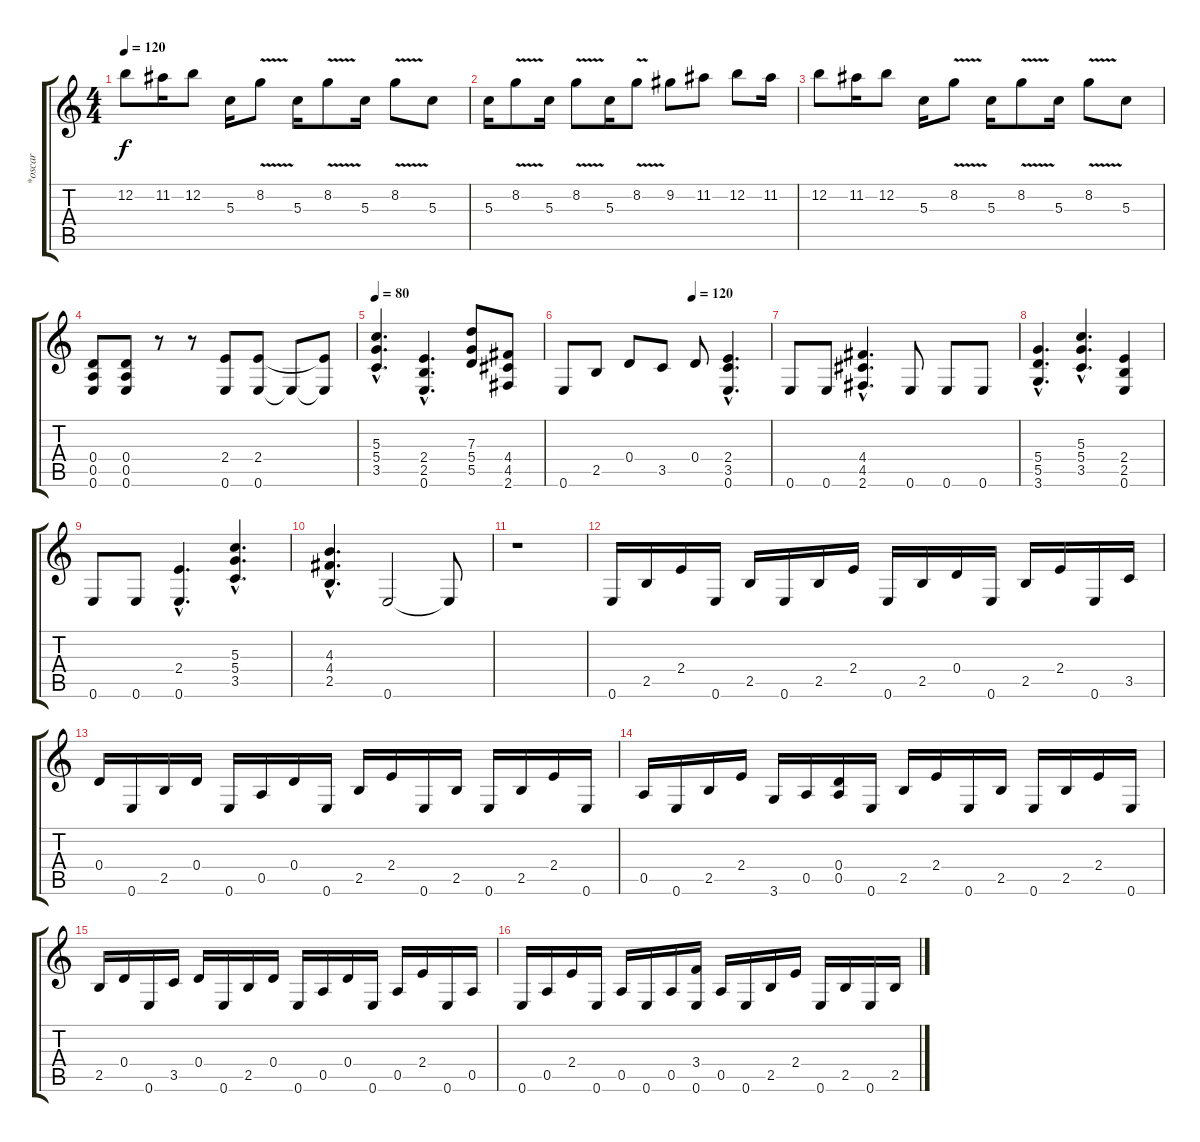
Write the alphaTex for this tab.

\track ("*oscar" "*oscar") {instrument overdrivenguitar}
\staff {score tabs}
\tuning (E4 B3 G3 D3 A2 E2) {hide}
\ts (4 4)
\tempo 120
\clef g2
\ks c
12.2.8{dy f} 11.2.16 12.2.8 5.3.16 8.2{v}.8 5.3.16 8.2{v}.8 5.3.16 8.2{v}.8 5.3.8 |
5.3.16 8.2{v}.8 5.3.16 8.2{v}.8 5.3.16 8.2{v}.8 9.2.8 11.2.8 12.2.8 11.2.16 |
12.2.8 11.2.16 12.2.8 5.3.16 8.2{v}.8 5.3.16 8.2{v}.8 5.3.16 8.2{v}.8 5.3.8 |
(0.4 0.5 0.6).8 (0.4 0.5 0.6).8 r.8 r.8 (2.4 0.6).8 (2.4 0.6).8 0.6{t}.8 (2.4{t} 0.6{t}).8 |
\tempo 80
(5.3{hac} 5.4{hac} 3.5{hac}).4{d} (2.4{hac} 2.5{hac} 0.6{hac}).4{d} (7.3 5.4 5.5).8 (4.4 4.5 2.6).8 |
\tempo (120 0.625)
0.6.8 2.5.8 0.4.8 3.5.8 0.4.8 (2.4{hac} 3.5{hac} 0.6{hac}).4{d} |
0.6.8 0.6.8 (4.4{hac} 4.5{hac} 2.6{hac}).4{d} 0.6.8 0.6.8 0.6.8 |
(5.4{hac} 5.5{hac} 3.6{hac}).4{d} (5.3{hac} 5.4{hac} 3.5{hac}).4{d} (2.4 2.5 0.6).4 |
0.6.8 0.6.8 (2.4{hac} 0.6{hac}).4{d} (5.3{hac} 5.4{hac} 3.5{hac}).4{d} |
(4.3{hac} 4.4{hac} 2.5{hac}).4{d} 0.6.2 0.6{t}.8 |
r.1 |
\section ("" "")
0.6.16 2.5.16 2.4.16 0.6.16 2.5.16 0.6.16 2.5.16 2.4.16 0.6.16 2.5.16 0.4.16 0.6.16 2.5.16 2.4.16 0.6.16 3.5.16 |
0.4.16 0.6.16 2.5.16 0.4.16 0.6.16 0.5.16 0.4.16 0.6.16 2.5.16 2.4.16 0.6.16 2.5.16 0.6.16 2.5.16 2.4.16 0.6.16 |
0.5.16 0.6.16 2.5.16 2.4.16 3.6.16 0.5.16 (0.4 0.5).16 0.6.16 2.5.16 2.4.16 0.6.16 2.5.16 0.6.16 2.5.16 2.4.16 0.6.16 |
2.5.16 0.4.16 0.6.16 3.5.16 0.4.16 0.6.16 2.5.16 0.4.16 0.6.16 0.5.16 0.4.16 0.6.16 0.5.16 2.4.16 0.6.16 0.5.16 |
0.6.16 0.5.16 2.4.16 0.6.16 0.5.16 0.6.16 0.5.16 (3.4 0.6).16 0.5.16 0.6.16 2.5.16 2.4.16 0.6.16 2.5.16 0.6.16 2.5.16
